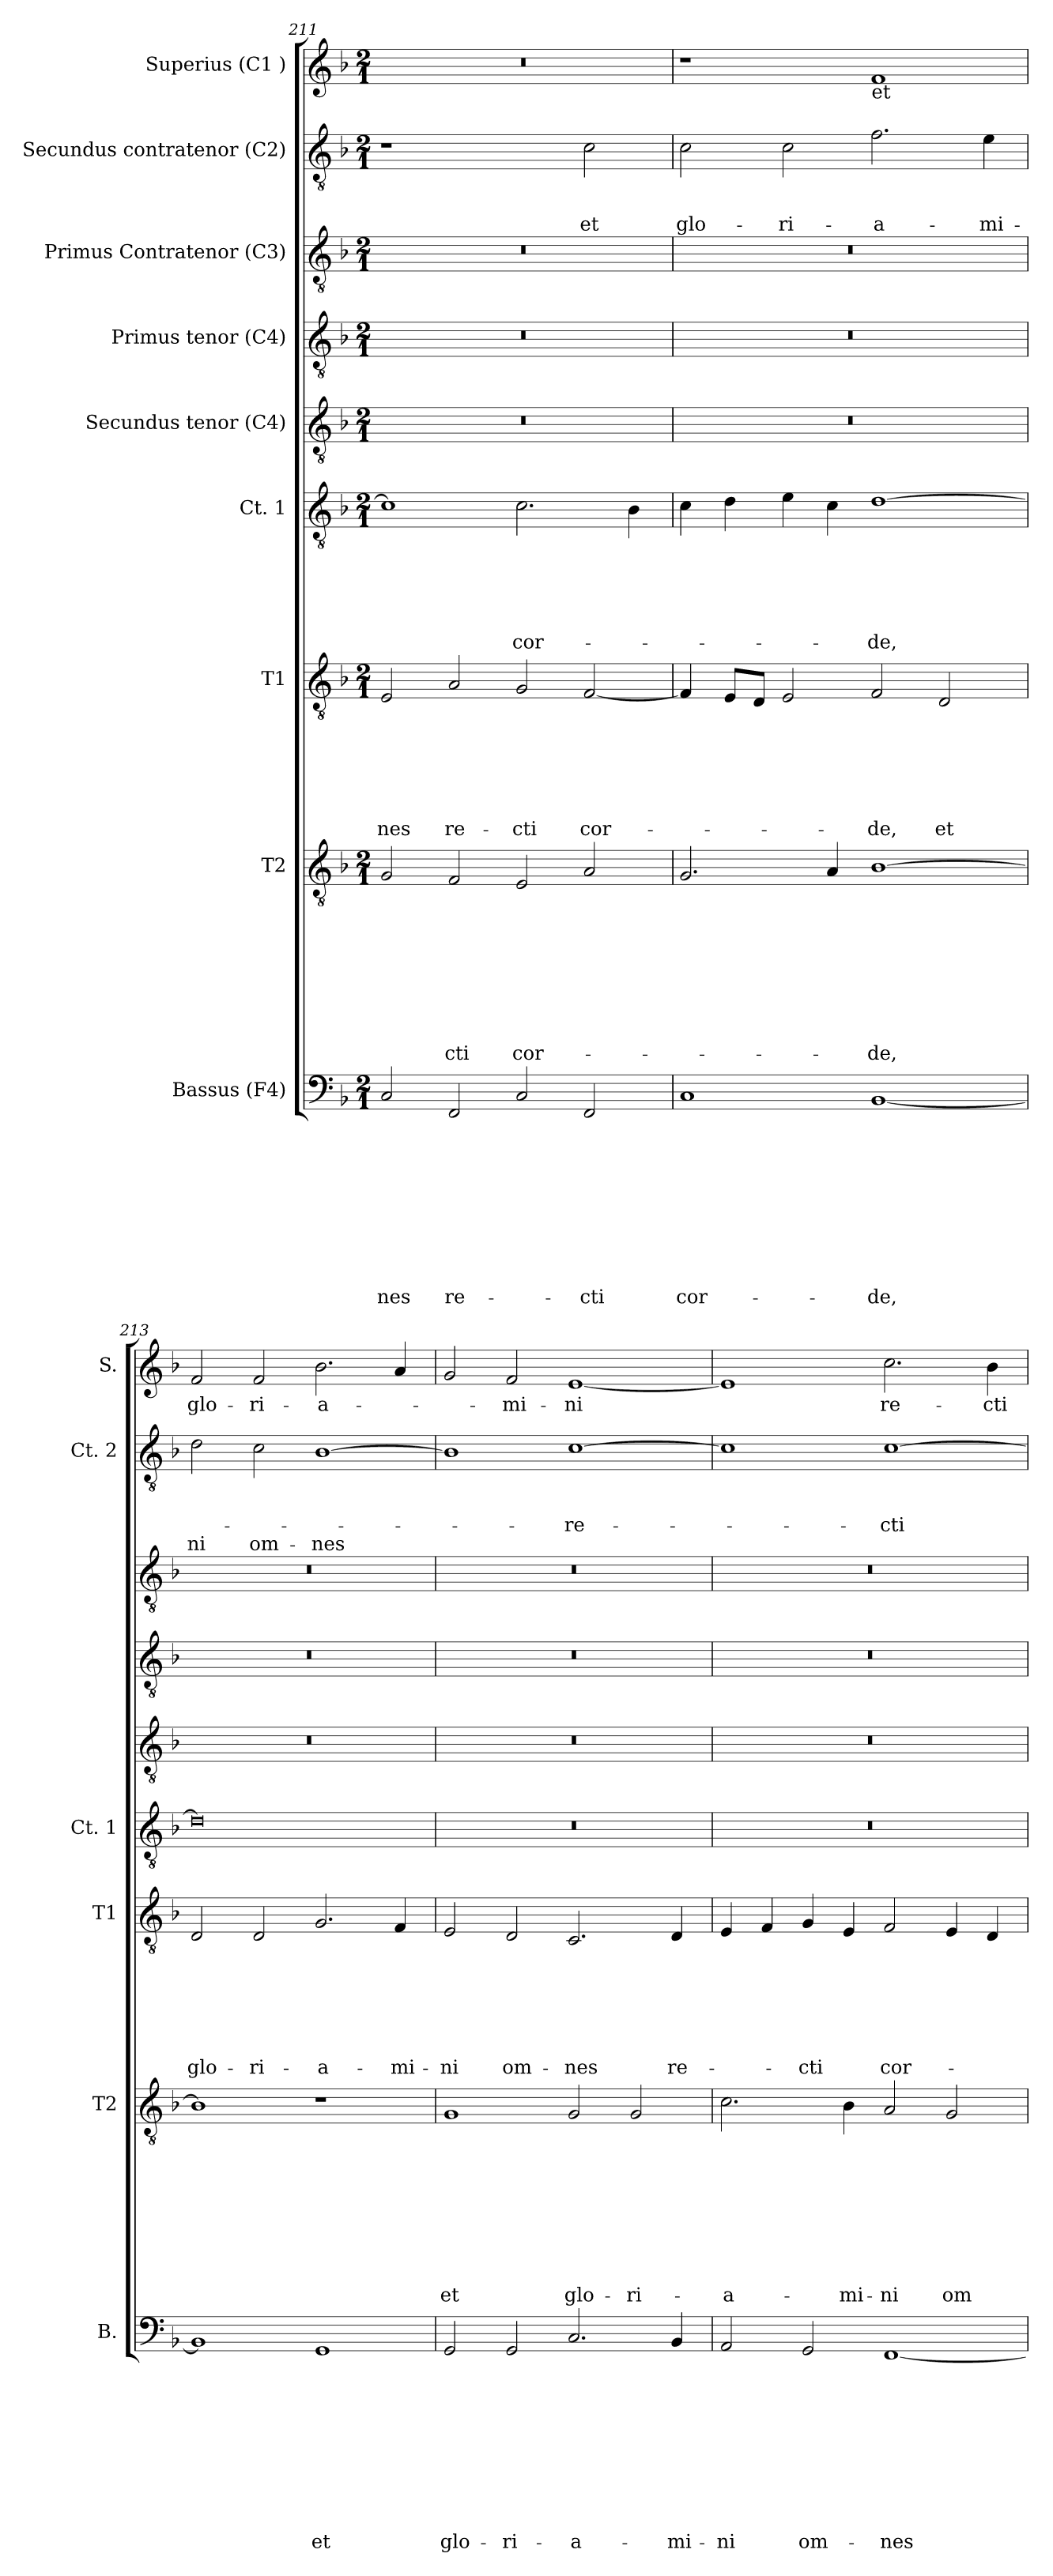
**kern	**text	**text	**text	**text	**text	**text	**text	**text	**text	**text	**kern	**text	**text	**text	**text	**text	**text	**text	**text	**text	**kern	**text	**text	**text	**text	**text	**text	**text	**kern	**text	**text	**text	**text	**text	**text	**kern	**kern	**kern	**kern	**text	**text	**text	**text	**kern	**text
*part9	*part9	*part9	*part9	*part9	*part9	*part9	*part9	*part9	*part9	*part9	*part8	*part8	*part8	*part8	*part8	*part8	*part8	*part8	*part8	*part8	*part7	*part7	*part7	*part7	*part7	*part7	*part7	*part7	*part6	*part6	*part6	*part6	*part6	*part6	*part6	*part5	*part4	*part3	*part2	*part2	*part2	*part2	*part2	*part1	*part1
*staff9	*staff9	*staff9	*staff9	*staff9	*staff9	*staff9	*staff9	*staff9	*staff9	*staff9	*staff8	*staff8	*staff8	*staff8	*staff8	*staff8	*staff8	*staff8	*staff8	*staff8	*staff7	*staff7	*staff7	*staff7	*staff7	*staff7	*staff7	*staff7	*staff6	*staff6	*staff6	*staff6	*staff6	*staff6	*staff6	*staff5	*staff4	*staff3	*staff2	*staff2	*staff2	*staff2	*staff2	*staff1	*staff1
*I"Bassus (F4)	*	*	*	*	*	*	*	*	*	*	*I"T2	*	*	*	*	*	*	*	*	*	*I"T1	*	*	*	*	*	*	*	*I"Ct. 1	*	*	*	*	*	*	*I"Secundus tenor (C4)	*I"Primus tenor (C4)	*I"Primus Contratenor (C3)	*I"Secundus contratenor (C2)	*	*	*	*	*I"Superius (C1 )	*
*I'B.	*	*	*	*	*	*	*	*	*	*	*I'T2	*	*	*	*	*	*	*	*	*	*I'T1	*	*	*	*	*	*	*	*I'Ct. 1	*	*	*	*	*	*	*	*	*	*I'Ct. 2	*	*	*	*	*I'S.	*
*clefF4	*	*	*	*	*	*	*	*	*	*	*clefGv2	*	*	*	*	*	*	*	*	*	*clefGv2	*	*	*	*	*	*	*	*clefGv2	*	*	*	*	*	*	*clefGv2	*clefGv2	*clefGv2	*clefGv2	*	*	*	*	*clefG2	*
*k[b-]	*	*	*	*	*	*	*	*	*	*	*k[b-]	*	*	*	*	*	*	*	*	*	*k[b-]	*	*	*	*	*	*	*	*k[b-]	*	*	*	*	*	*	*k[b-]	*k[b-]	*k[b-]	*k[b-]	*	*	*	*	*k[b-]	*
*F:	*	*	*	*	*	*	*	*	*	*	*F:	*	*	*	*	*	*	*	*	*	*F:	*	*	*	*	*	*	*	*F:	*	*	*	*	*	*	*F:	*F:	*F:	*F:	*	*	*	*	*F:	*
*M2/1	*	*	*	*	*	*	*	*	*	*	*M2/1	*	*	*	*	*	*	*	*	*	*M2/1	*	*	*	*	*	*	*	*M2/1	*	*	*	*	*	*	*M2/1	*M2/1	*M2/1	*M2/1	*	*	*	*	*M2/1	*
=211	=211	=211	=211	=211	=211	=211	=211	=211	=211	=211	=211	=211	=211	=211	=211	=211	=211	=211	=211	=211	=211	=211	=211	=211	=211	=211	=211	=211	=211	=211	=211	=211	=211	=211	=211	=211	=211	=211	=211	=211	=211	=211	=211	=211	=211
!	!	!	!	!	!	!	!	!	!	!LO:LY:b	!	!	!	!	!	!	!	!	!	!	!	!	!	!	!	!	!	!LO:LY:b	!	!	!	!	!	!	!	!	!	!	!	!	!	!	!	!	!
2C/	.	.	.	.	.	.	.	.	.	-nes	2G/	.	.	.	.	.	.	.	.	.	2E/	.	.	.	.	.	.	-nes	1c]	.	.	.	.	.	.	0r	0r	0r	1r	.	.	.	.	0r	.
!	!	!	!	!	!	!	!	!	!	!LO:LY:b	!	!	!	!	!	!	!	!	!	!LO:LY:b	!	!	!	!	!	!	!	!LO:LY:b	!	!	!	!	!	!	!	!	!	!	!	!	!	!	!	!	!
2FF/	.	.	.	.	.	.	.	.	.	re-	2F/	.	.	.	.	.	.	.	.	-cti	2A/	.	.	.	.	.	.	re-	.	.	.	.	.	.	.	.	.	.	.	.	.	.	.	.	.
!	!	!	!	!	!	!	!	!	!	!	!	!	!	!	!	!	!	!	!	!LO:LY:b	!	!	!	!	!	!	!	!LO:LY:b	!	!	!	!	!	!	!LO:LY:b	!	!	!	!	!	!	!	!	!	!
2C/	.	.	.	.	.	.	.	.	.	.	2E/	.	.	.	.	.	.	.	.	cor-	2G/	.	.	.	.	.	.	-cti	2.c\	.	.	.	.	.	cor-	.	.	.	2ryy	.	.	.	.	.	.
!	!	!	!	!	!	!	!	!	!	!LO:LY:b	!	!	!	!	!	!	!	!	!	!	!	!	!	!	!	!	!	!LO:LY:b	!	!	!	!	!	!	!	!	!	!	!	!	!	!LO:LY:b:rj	!	!	!
2FF/	.	.	.	.	.	.	.	.	.	-cti	2A/	.	.	.	.	.	.	.	.	.	[<2F/	.	.	.	.	.	.	cor-	.	.	.	.	.	.	.	.	.	.	2c\	.	.	et	.	.	.
.	.	.	.	.	.	.	.	.	.	.	.	.	.	.	.	.	.	.	.	.	.	.	.	.	.	.	.	.	4B-\	.	.	.	.	.	.	.	.	.	.	.	.	.	.	.	.
=212	=212	=212	=212	=212	=212	=212	=212	=212	=212	=212	=212	=212	=212	=212	=212	=212	=212	=212	=212	=212	=212	=212	=212	=212	=212	=212	=212	=212	=212	=212	=212	=212	=212	=212	=212	=212	=212	=212	=212	=212	=212	=212	=212	=212	=212
!	!	!	!	!	!	!	!	!	!	!LO:LY:b	!	!	!	!	!	!	!	!	!	!	!	!	!	!	!	!	!	!	!	!	!	!	!	!	!	!	!	!	!	!	!	!LO:LY:b:rj	!	!	!
1C	.	.	.	.	.	.	.	.	.	cor-	2.G/	.	.	.	.	.	.	.	.	.	4F/]	.	.	.	.	.	.	.	4c\	.	.	.	.	.	.	0r	0r	0r	2c\	.	.	glo-	.	1r	.
.	.	.	.	.	.	.	.	.	.	.	.	.	.	.	.	.	.	.	.	.	8E/L	.	.	.	.	.	.	.	4d\	.	.	.	.	.	.	.	.	.	.	.	.	.	.	.	.
.	.	.	.	.	.	.	.	.	.	.	.	.	.	.	.	.	.	.	.	.	8D/J	.	.	.	.	.	.	.	.	.	.	.	.	.	.	.	.	.	.	.	.	.	.	.	.
!	!	!	!	!	!	!	!	!	!	!	!	!	!	!	!	!	!	!	!	!	!	!	!	!	!	!	!	!	!	!	!	!	!	!	!	!	!	!	!	!	!	!LO:LY:b:rj	!	!	!
.	.	.	.	.	.	.	.	.	.	.	.	.	.	.	.	.	.	.	.	.	2E/	.	.	.	.	.	.	.	4e\	.	.	.	.	.	.	.	.	.	2c\	.	.	-ri-	.	.	.
.	.	.	.	.	.	.	.	.	.	.	4A/	.	.	.	.	.	.	.	.	.	.	.	.	.	.	.	.	.	4c\	.	.	.	.	.	.	.	.	.	.	.	.	.	.	.	.
!	!	!	!	!	!	!	!	!	!	!	!	!	!	!	!	!	!	!	!	!	!	!	!	!	!	!	!	!	!	!	!	!	!	!	!	!	!	!	!	!	!	!	!	!LO:TX:b:t=et	!
!	!	!	!	!	!	!	!	!	!	!LO:LY:b	!	!	!	!	!	!	!	!	!	!LO:LY:b	!	!	!	!	!	!	!	!LO:LY:b	!	!	!	!	!	!	!LO:LY:b	!	!	!	!	!	!	!LO:LY:b:rj	!	!	!
[<1BB-	.	.	.	.	.	.	.	.	.	-de,	[<1B-	.	.	.	.	.	.	.	.	-de,	2F/	.	.	.	.	.	.	-de,	[<1d	.	.	.	.	.	-de,	.	.	.	2.f\	.	.	-a-	.	1f	.
!	!	!	!	!	!	!	!	!	!	!	!	!	!	!	!	!	!	!	!	!	!	!	!	!	!	!	!	!LO:LY:b	!	!	!	!	!	!	!	!	!	!	!	!	!	!	!	!	!
.	.	.	.	.	.	.	.	.	.	.	.	.	.	.	.	.	.	.	.	.	2D/	.	.	.	.	.	.	et	.	.	.	.	.	.	.	.	.	.	.	.	.	.	.	.	.
!	!	!	!	!	!	!	!	!	!	!	!	!	!	!	!	!	!	!	!	!	!	!	!	!	!	!	!	!	!	!	!	!	!	!	!	!	!	!	!	!	!	!LO:LY:b:rj	!	!	!
.	.	.	.	.	.	.	.	.	.	.	.	.	.	.	.	.	.	.	.	.	.	.	.	.	.	.	.	.	.	.	.	.	.	.	.	.	.	.	4e\	.	.	-mi-	.	.	.
!!LO:LB:g=z
=213	=213	=213	=213	=213	=213	=213	=213	=213	=213	=213	=213	=213	=213	=213	=213	=213	=213	=213	=213	=213	=213	=213	=213	=213	=213	=213	=213	=213	=213	=213	=213	=213	=213	=213	=213	=213	=213	=213	=213	=213	=213	=213	=213	=213	=213
!	!	!	!	!	!	!	!	!	!	!	!	!	!	!	!	!	!	!	!	!	!	!	!	!	!	!	!	!LO:LY:b	!	!	!	!	!	!	!	!	!	!	!	!	!	!	!LO:LY:b:rj	!	!LO:LY:b:rj
1BB-]	.	.	.	.	.	.	.	.	.	.	1B-]	.	.	.	.	.	.	.	.	.	2D/	.	.	.	.	.	.	glo-	0d]	.	.	.	.	.	.	0r	0r	0r	2d\	.	.	.	-ni	2f/	glo-
!	!	!	!	!	!	!	!	!	!	!	!	!	!	!	!	!	!	!	!	!	!	!	!	!	!	!	!	!LO:LY:b	!	!	!	!	!	!	!	!	!	!	!	!	!	!	!LO:LY:b:rj	!	!LO:LY:b:rj
.	.	.	.	.	.	.	.	.	.	.	.	.	.	.	.	.	.	.	.	.	2D/	.	.	.	.	.	.	-ri-	.	.	.	.	.	.	.	.	.	.	2c\	.	.	.	om-	2f/	-ri-
!	!	!	!	!	!	!	!	!	!	!LO:LY:b	!	!	!	!	!	!	!	!	!	!	!	!	!	!	!	!	!	!LO:LY:b	!	!	!	!	!	!	!	!	!	!	!	!	!	!	!LO:LY:b:rj	!	!LO:LY:b:rj
1GG	.	.	.	.	.	.	.	.	.	et	1r	.	.	.	.	.	.	.	.	.	2.G/	.	.	.	.	.	.	-a-	.	.	.	.	.	.	.	.	.	.	[>1B-	.	.	.	-nes	2.b-\	-a-
!	!	!	!	!	!	!	!	!	!	!	!	!	!	!	!	!	!	!	!	!	!	!	!	!	!	!	!	!LO:LY:b	!	!	!	!	!	!	!	!	!	!	!	!	!	!	!	!	!
.	.	.	.	.	.	.	.	.	.	.	.	.	.	.	.	.	.	.	.	.	4F/	.	.	.	.	.	.	-mi-	.	.	.	.	.	.	.	.	.	.	.	.	.	.	.	4a/	.
=214	=214	=214	=214	=214	=214	=214	=214	=214	=214	=214	=214	=214	=214	=214	=214	=214	=214	=214	=214	=214	=214	=214	=214	=214	=214	=214	=214	=214	=214	=214	=214	=214	=214	=214	=214	=214	=214	=214	=214	=214	=214	=214	=214	=214	=214
!	!	!	!	!	!	!	!	!	!	!LO:LY:b	!	!	!	!	!	!	!	!	!	!LO:LY:b	!	!	!	!	!	!	!	!LO:LY:b	!	!	!	!	!	!	!	!	!	!	!	!	!	!	!	!	!
2GG/	.	.	.	.	.	.	.	.	.	glo-	1G	.	.	.	.	.	.	.	.	et	2E/	.	.	.	.	.	.	-ni	0r	.	.	.	.	.	.	0r	0r	0r	1B-]	.	.	.	.	2g/	.
!	!	!	!	!	!	!	!	!	!	!LO:LY:b	!	!	!	!	!	!	!	!	!	!	!	!	!	!	!	!	!	!LO:LY:b	!	!	!	!	!	!	!	!	!	!	!	!	!	!	!	!	!LO:LY:b:rj
2GG/	.	.	.	.	.	.	.	.	.	-ri-	.	.	.	.	.	.	.	.	.	.	2D/	.	.	.	.	.	.	om-	.	.	.	.	.	.	.	.	.	.	.	.	.	.	.	2f/	-mi-
!	!	!	!	!	!	!	!	!	!	!LO:LY:b	!	!	!	!	!	!	!	!	!	!LO:LY:b	!	!	!	!	!	!	!	!LO:LY:b	!	!	!	!	!	!	!	!	!	!	!	!	!	!LO:LY:b:rj	!	!	!LO:LY:b:rj
2.C/	.	.	.	.	.	.	.	.	.	-a-	2G/	.	.	.	.	.	.	.	.	glo-	2.C/	.	.	.	.	.	.	-nes	.	.	.	.	.	.	.	.	.	.	[>1c	.	.	-re-	.	[<1e	-ni
!	!	!	!	!	!	!	!	!	!	!	!	!	!	!	!	!	!	!	!	!LO:LY:b	!	!	!	!	!	!	!	!	!	!	!	!	!	!	!	!	!	!	!	!	!	!	!	!	!
.	.	.	.	.	.	.	.	.	.	.	2G/	.	.	.	.	.	.	.	.	-ri-	.	.	.	.	.	.	.	.	.	.	.	.	.	.	.	.	.	.	.	.	.	.	.	.	.
!	!	!	!	!	!	!	!	!	!	!LO:LY:b	!	!	!	!	!	!	!	!	!	!	!	!	!	!	!	!	!	!LO:LY:b	!	!	!	!	!	!	!	!	!	!	!	!	!	!	!	!	!
4BB-/	.	.	.	.	.	.	.	.	.	-mi-	.	.	.	.	.	.	.	.	.	.	4D/	.	.	.	.	.	.	re-	.	.	.	.	.	.	.	.	.	.	.	.	.	.	.	.	.
=215	=215	=215	=215	=215	=215	=215	=215	=215	=215	=215	=215	=215	=215	=215	=215	=215	=215	=215	=215	=215	=215	=215	=215	=215	=215	=215	=215	=215	=215	=215	=215	=215	=215	=215	=215	=215	=215	=215	=215	=215	=215	=215	=215	=215	=215
!	!	!	!	!	!	!	!	!	!	!LO:LY:b	!	!	!	!	!	!	!	!	!	!LO:LY:b	!	!	!	!	!	!	!	!	!	!	!	!	!	!	!	!	!	!	!	!	!	!	!	!	!
2AA/	.	.	.	.	.	.	.	.	.	-ni	2.c\	.	.	.	.	.	.	.	.	-a-	4E/	.	.	.	.	.	.	.	0r	.	.	.	.	.	.	0r	0r	0r	1c]	.	.	.	.	1e]	.
.	.	.	.	.	.	.	.	.	.	.	.	.	.	.	.	.	.	.	.	.	4F/	.	.	.	.	.	.	.	.	.	.	.	.	.	.	.	.	.	.	.	.	.	.	.	.
!	!	!	!	!	!	!	!	!	!	!LO:LY:b	!	!	!	!	!	!	!	!	!	!	!	!	!	!	!	!	!	!LO:LY:b	!	!	!	!	!	!	!	!	!	!	!	!	!	!	!	!	!
2GG/	.	.	.	.	.	.	.	.	.	om-	.	.	.	.	.	.	.	.	.	.	4G/	.	.	.	.	.	.	-cti	.	.	.	.	.	.	.	.	.	.	.	.	.	.	.	.	.
!	!	!	!	!	!	!	!	!	!	!	!	!	!	!	!	!	!	!	!	!LO:LY:b	!	!	!	!	!	!	!	!	!	!	!	!	!	!	!	!	!	!	!	!	!	!	!	!	!
.	.	.	.	.	.	.	.	.	.	.	4B-\	.	.	.	.	.	.	.	.	-mi-	4E/	.	.	.	.	.	.	.	.	.	.	.	.	.	.	.	.	.	.	.	.	.	.	.	.
!	!	!	!	!	!	!	!	!	!	!LO:LY:b	!	!	!	!	!	!	!	!	!	!LO:LY:b	!	!	!	!	!	!	!	!LO:LY:b	!	!	!	!	!	!	!	!	!	!	!	!	!	!LO:LY:b:rj	!	!	!LO:LY:b:rj
[<1FF	.	.	.	.	.	.	.	.	.	-nes	2A/	.	.	.	.	.	.	.	.	-ni	2F/	.	.	.	.	.	.	cor-	.	.	.	.	.	.	.	.	.	.	[>1c	.	.	-cti	.	2.cc\	re-
!	!	!	!	!	!	!	!	!	!	!	!	!	!	!	!	!	!	!	!	!LO:LY:b	!	!	!	!	!	!	!	!	!	!	!	!	!	!	!	!	!	!	!	!	!	!	!	!	!
.	.	.	.	.	.	.	.	.	.	.	2G/	.	.	.	.	.	.	.	.	om-	4E/	.	.	.	.	.	.	.	.	.	.	.	.	.	.	.	.	.	.	.	.	.	.	.	.
!	!	!	!	!	!	!	!	!	!	!	!	!	!	!	!	!	!	!	!	!	!	!	!	!	!	!	!	!	!	!	!	!	!	!	!	!	!	!	!	!	!	!	!	!	!LO:LY:b:rj
.	.	.	.	.	.	.	.	.	.	.	.	.	.	.	.	.	.	.	.	.	4D/	.	.	.	.	.	.	.	.	.	.	.	.	.	.	.	.	.	.	.	.	.	.	4b-\	-cti
=	=	=	=	=	=	=	=	=	=	=	=	=	=	=	=	=	=	=	=	=	=	=	=	=	=	=	=	=	=	=	=	=	=	=	=	=	=	=	=	=	=	=	=	=	=
*-	*-	*-	*-	*-	*-	*-	*-	*-	*-	*-	*-	*-	*-	*-	*-	*-	*-	*-	*-	*-	*-	*-	*-	*-	*-	*-	*-	*-	*-	*-	*-	*-	*-	*-	*-	*-	*-	*-	*-	*-	*-	*-	*-	*-	*-
